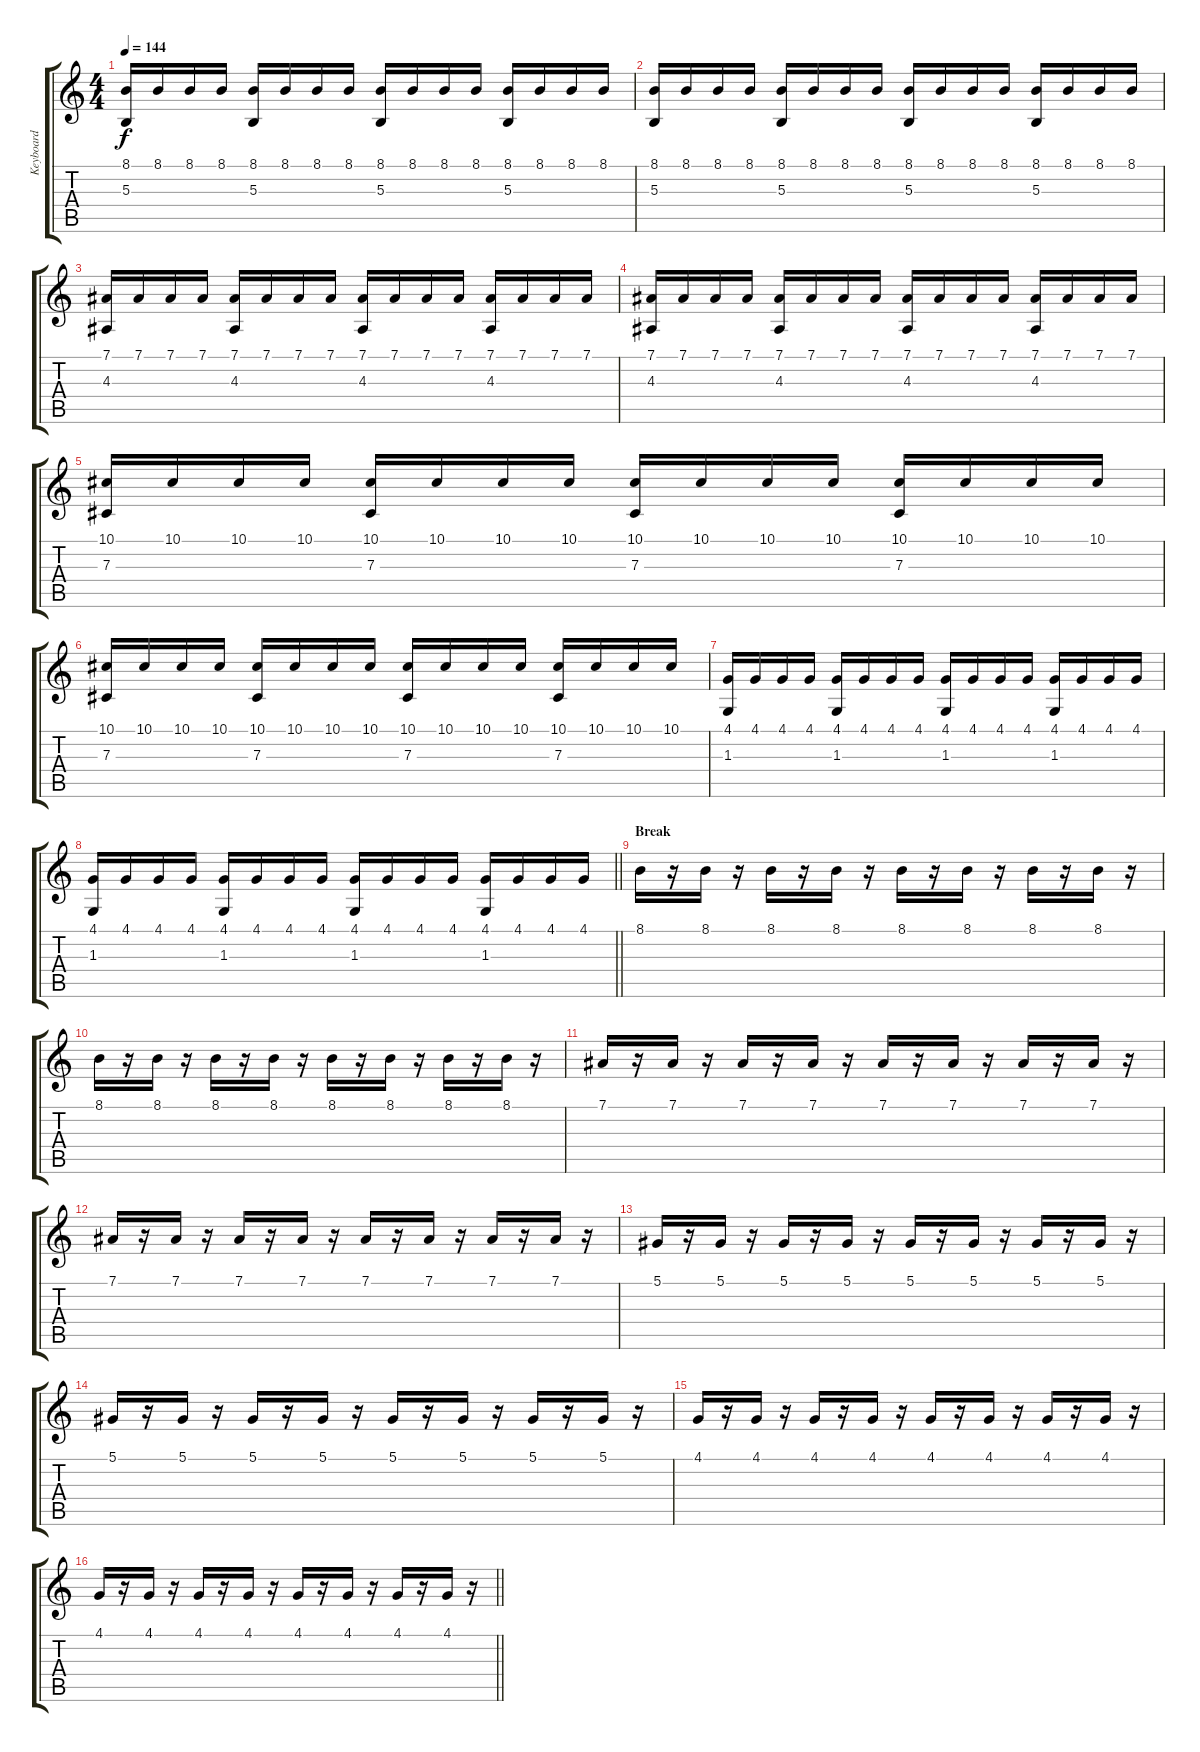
\track ("Keyboard" "Keyboard") {instrument fx1rain}
\staff {score tabs}
\tuning (Eb4 Bb3 Gb3 Db3 Ab2 Db2) {hide}
\ts (4 4)
\section ("" "")
\tempo 144
\clef g2
\ks c
(8.1 5.3).16{dy f} 8.1.16 8.1.16 8.1.16 (8.1 5.3).16 8.1.16 8.1.16 8.1.16 (8.1 5.3).16 8.1.16 8.1.16 8.1.16 (8.1 5.3).16 8.1.16 8.1.16 8.1.16 |
(8.1 5.3).16 8.1.16 8.1.16 8.1.16 (8.1 5.3).16 8.1.16 8.1.16 8.1.16 (8.1 5.3).16 8.1.16 8.1.16 8.1.16 (8.1 5.3).16 8.1.16 8.1.16 8.1.16 |
(7.1 4.3).16 7.1.16 7.1.16 7.1.16 (7.1 4.3).16 7.1.16 7.1.16 7.1.16 (7.1 4.3).16 7.1.16 7.1.16 7.1.16 (7.1 4.3).16 7.1.16 7.1.16 7.1.16 |
(7.1 4.3).16 7.1.16 7.1.16 7.1.16 (7.1 4.3).16 7.1.16 7.1.16 7.1.16 (7.1 4.3).16 7.1.16 7.1.16 7.1.16 (7.1 4.3).16 7.1.16 7.1.16 7.1.16 |
(10.1 7.3).16 10.1.16 10.1.16 10.1.16 (10.1 7.3).16 10.1.16 10.1.16 10.1.16 (10.1 7.3).16 10.1.16 10.1.16 10.1.16 (10.1 7.3).16 10.1.16 10.1.16 10.1.16 |
(10.1 7.3).16 10.1.16 10.1.16 10.1.16 (10.1 7.3).16 10.1.16 10.1.16 10.1.16 (10.1 7.3).16 10.1.16 10.1.16 10.1.16 (10.1 7.3).16 10.1.16 10.1.16 10.1.16 |
(4.1 1.3).16 4.1.16 4.1.16 4.1.16 (4.1 1.3).16 4.1.16 4.1.16 4.1.16 (4.1 1.3).16 4.1.16 4.1.16 4.1.16 (4.1 1.3).16 4.1.16 4.1.16 4.1.16 |
\barLineRight lightlight
(4.1 1.3).16 4.1.16 4.1.16 4.1.16 (4.1 1.3).16 4.1.16 4.1.16 4.1.16 (4.1 1.3).16 4.1.16 4.1.16 4.1.16 (4.1 1.3).16 4.1.16 4.1.16 4.1.16 |
\section ("" "Break")
8.1.16 r.16 8.1.16 r.16 8.1.16 r.16 8.1.16 r.16 8.1.16 r.16 8.1.16 r.16 8.1.16 r.16 8.1.16 r.16 |
8.1.16 r.16 8.1.16 r.16 8.1.16 r.16 8.1.16 r.16 8.1.16 r.16 8.1.16 r.16 8.1.16 r.16 8.1.16 r.16 |
7.1.16 r.16 7.1.16 r.16 7.1.16 r.16 7.1.16 r.16 7.1.16 r.16 7.1.16 r.16 7.1.16 r.16 7.1.16 r.16 |
7.1.16 r.16 7.1.16 r.16 7.1.16 r.16 7.1.16 r.16 7.1.16 r.16 7.1.16 r.16 7.1.16 r.16 7.1.16 r.16 |
5.1.16 r.16 5.1.16 r.16 5.1.16 r.16 5.1.16 r.16 5.1.16 r.16 5.1.16 r.16 5.1.16 r.16 5.1.16 r.16 |
5.1.16 r.16 5.1.16 r.16 5.1.16 r.16 5.1.16 r.16 5.1.16 r.16 5.1.16 r.16 5.1.16 r.16 5.1.16 r.16 |
4.1.16 r.16 4.1.16 r.16 4.1.16 r.16 4.1.16 r.16 4.1.16 r.16 4.1.16 r.16 4.1.16 r.16 4.1.16 r.16 |
\barLineRight lightlight
4.1.16 r.16 4.1.16 r.16 4.1.16 r.16 4.1.16 r.16 4.1.16 r.16 4.1.16{volume 14} r.16 4.1.16 r.16 4.1.16 r.16
